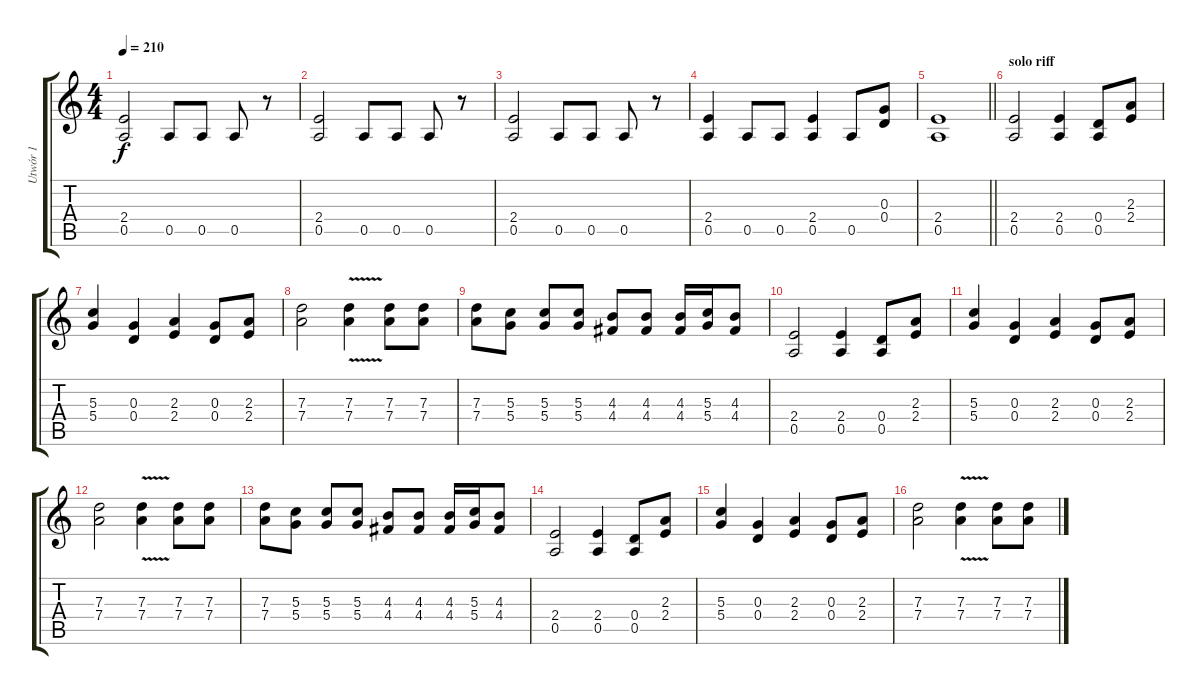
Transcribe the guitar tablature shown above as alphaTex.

\track ("Utwór 1" "Utwór 1") {instrument overdrivenguitar}
\staff {score tabs}
\tuning (E4 B3 G3 D3 A2 E2) {hide}
\ts (4 4)
\tempo 210
\clef g2
\ks c
(2.4 0.5).2{dy f} 0.5.8 0.5.8 0.5.8 r.8 |
(2.4 0.5).2 0.5.8 0.5.8 0.5.8 r.8 |
(2.4 0.5).2 0.5.8 0.5.8 0.5.8 r.8 |
(2.4 0.5).4 0.5.8 0.5.8 (2.4 0.5).4 0.5.8 (0.3 0.4).8 |
\barLineRight lightlight
(2.4 0.5).1 |
\section ("" "solo riff")
(2.4 0.5).2 (2.4 0.5).4 (0.4 0.5).8 (2.3 2.4).8 |
(5.3 5.4).4 (0.3 0.4).4 (2.3 2.4).4 (0.3 0.4).8 (2.3 2.4).8 |
(7.3 7.4).2 (7.3{v} 7.4{v}).4 (7.3 7.4).8 (7.3 7.4).8 |
(7.3 7.4).8 (5.3 5.4).8 (5.3 5.4).8 (5.3 5.4).8 (4.3 4.4).8 (4.3 4.4).8 (4.3 4.4).16 (5.3 5.4).16 (4.3 4.4).8 |
(2.4 0.5).2 (2.4 0.5).4 (0.4 0.5).8 (2.3 2.4).8 |
(5.3 5.4).4 (0.3 0.4).4 (2.3 2.4).4 (0.3 0.4).8 (2.3 2.4).8 |
(7.3 7.4).2 (7.3{v} 7.4{v}).4 (7.3 7.4).8 (7.3 7.4).8 |
(7.3 7.4).8 (5.3 5.4).8 (5.3 5.4).8 (5.3 5.4).8 (4.3 4.4).8 (4.3 4.4).8 (4.3 4.4).16 (5.3 5.4).16 (4.3 4.4).8 |
(2.4 0.5).2 (2.4 0.5).4 (0.4 0.5).8 (2.3 2.4).8 |
(5.3 5.4).4 (0.3 0.4).4 (2.3 2.4).4 (0.3 0.4).8 (2.3 2.4).8 |
(7.3 7.4).2 (7.3{v} 7.4{v}).4 (7.3 7.4).8 (7.3 7.4).8
